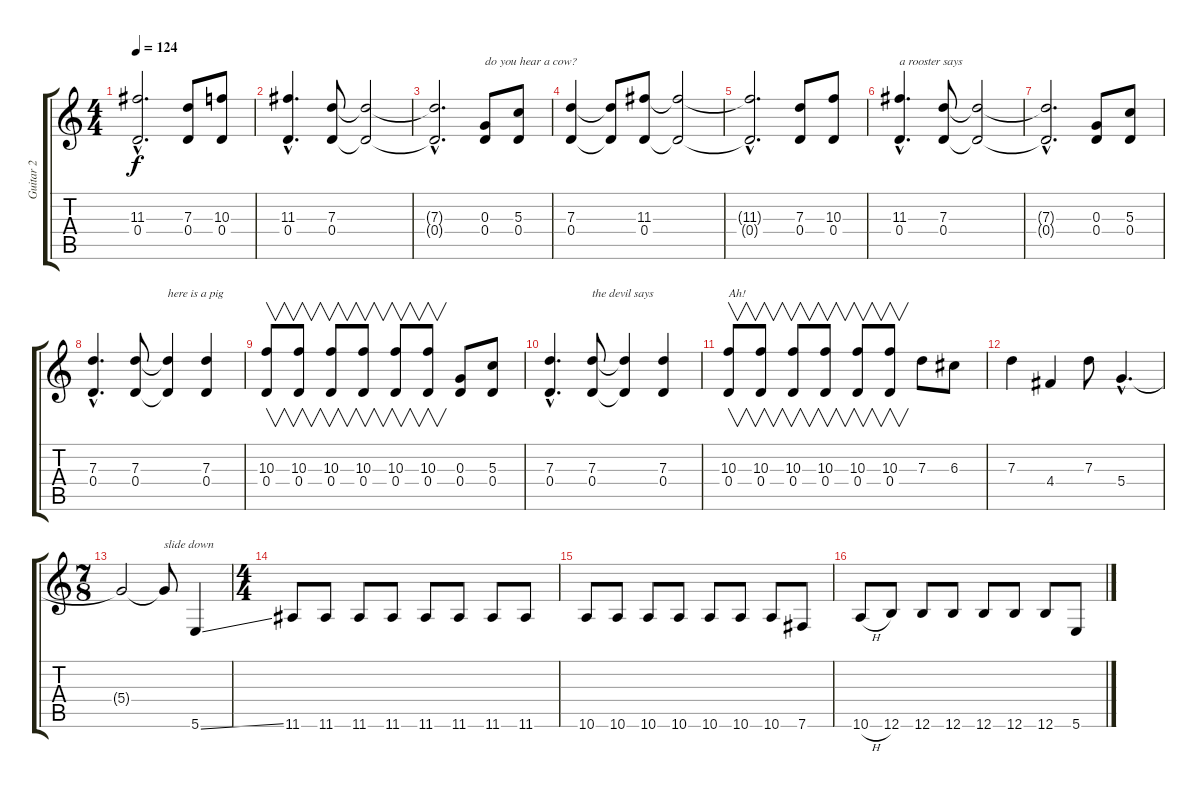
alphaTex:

\track ("Guitar 2" "Guitar 2") {instrument overdrivenguitar}
\staff {score tabs}
\tuning (E4 B3 G3 D3 A2 B1) {hide}
\ts (4 4)
\tempo 124
\clef g2
\ks c
(11.3{hac t} 0.4{hac t}).2{d dy f} (7.3 0.4).8 (10.3 0.4).8 |
(11.3{hac} 0.4{hac}).4{d} (7.3 0.4).8 (7.3{t} 0.4{t}).2 |
(7.3{hac t} 0.4{hac t}).2{d} (0.3 0.4).8{txt "do you hear a cow?"} (5.3 0.4).8 |
(7.3 0.4).4 (7.3{t} 0.4{t}).8 (11.3 0.4).8 (11.3{t} 0.4{t}).2 |
(11.3{hac t} 0.4{hac t}).2{d} (7.3 0.4).8 (10.3 0.4).8 |
(11.3{hac} 0.4{hac}).4{d txt "a rooster says"} (7.3 0.4).8 (7.3{t} 0.4{t}).2 |
(7.3{hac t} 0.4{hac t}).2{d} (0.3 0.4).8 (5.3 0.4).8 |
(7.3{hac} 0.4{hac}).4{d} (7.3 0.4).8 (7.3{t} 0.4{t}).4{txt "here is a pig"} (7.3 0.4).4 |
(10.3 0.4).8{v} (10.3 0.4).8{v} (10.3 0.4).8{v} (10.3 0.4).8{v} (10.3 0.4).8{v} (10.3 0.4).8{v} (0.3 0.4).8 (5.3 0.4).8 |
(7.3{hac} 0.4{hac}).4{d} (7.3 0.4).8{txt "the devil says"} (7.3{t} 0.4{t}).4 (7.3 0.4).4 |
(10.3 0.4).8{v txt "Ah!"} (10.3 0.4).8{v} (10.3 0.4).8{v} (10.3 0.4).8{v} (10.3 0.4).8{v} (10.3 0.4).8{v} 7.3.8 6.3.8 |
7.3.4 4.4.4 7.3.8 5.4{hac}.4{d} |
\ts (7 8)
5.4{t}.2 5.4{t}.8{txt "slide down"} 5.6{ss}.4 |
\ts (4 4)
11.6.8 11.6.8 11.6.8 11.6.8 11.6.8 11.6.8 11.6.8 11.6.8 |
10.6.8 10.6.8 10.6.8 10.6.8 10.6.8 10.6.8 10.6.8 7.6.8 |
10.6{h}.8 12.6.8 12.6.8 12.6.8 12.6.8 12.6.8 12.6.8 5.6.8
